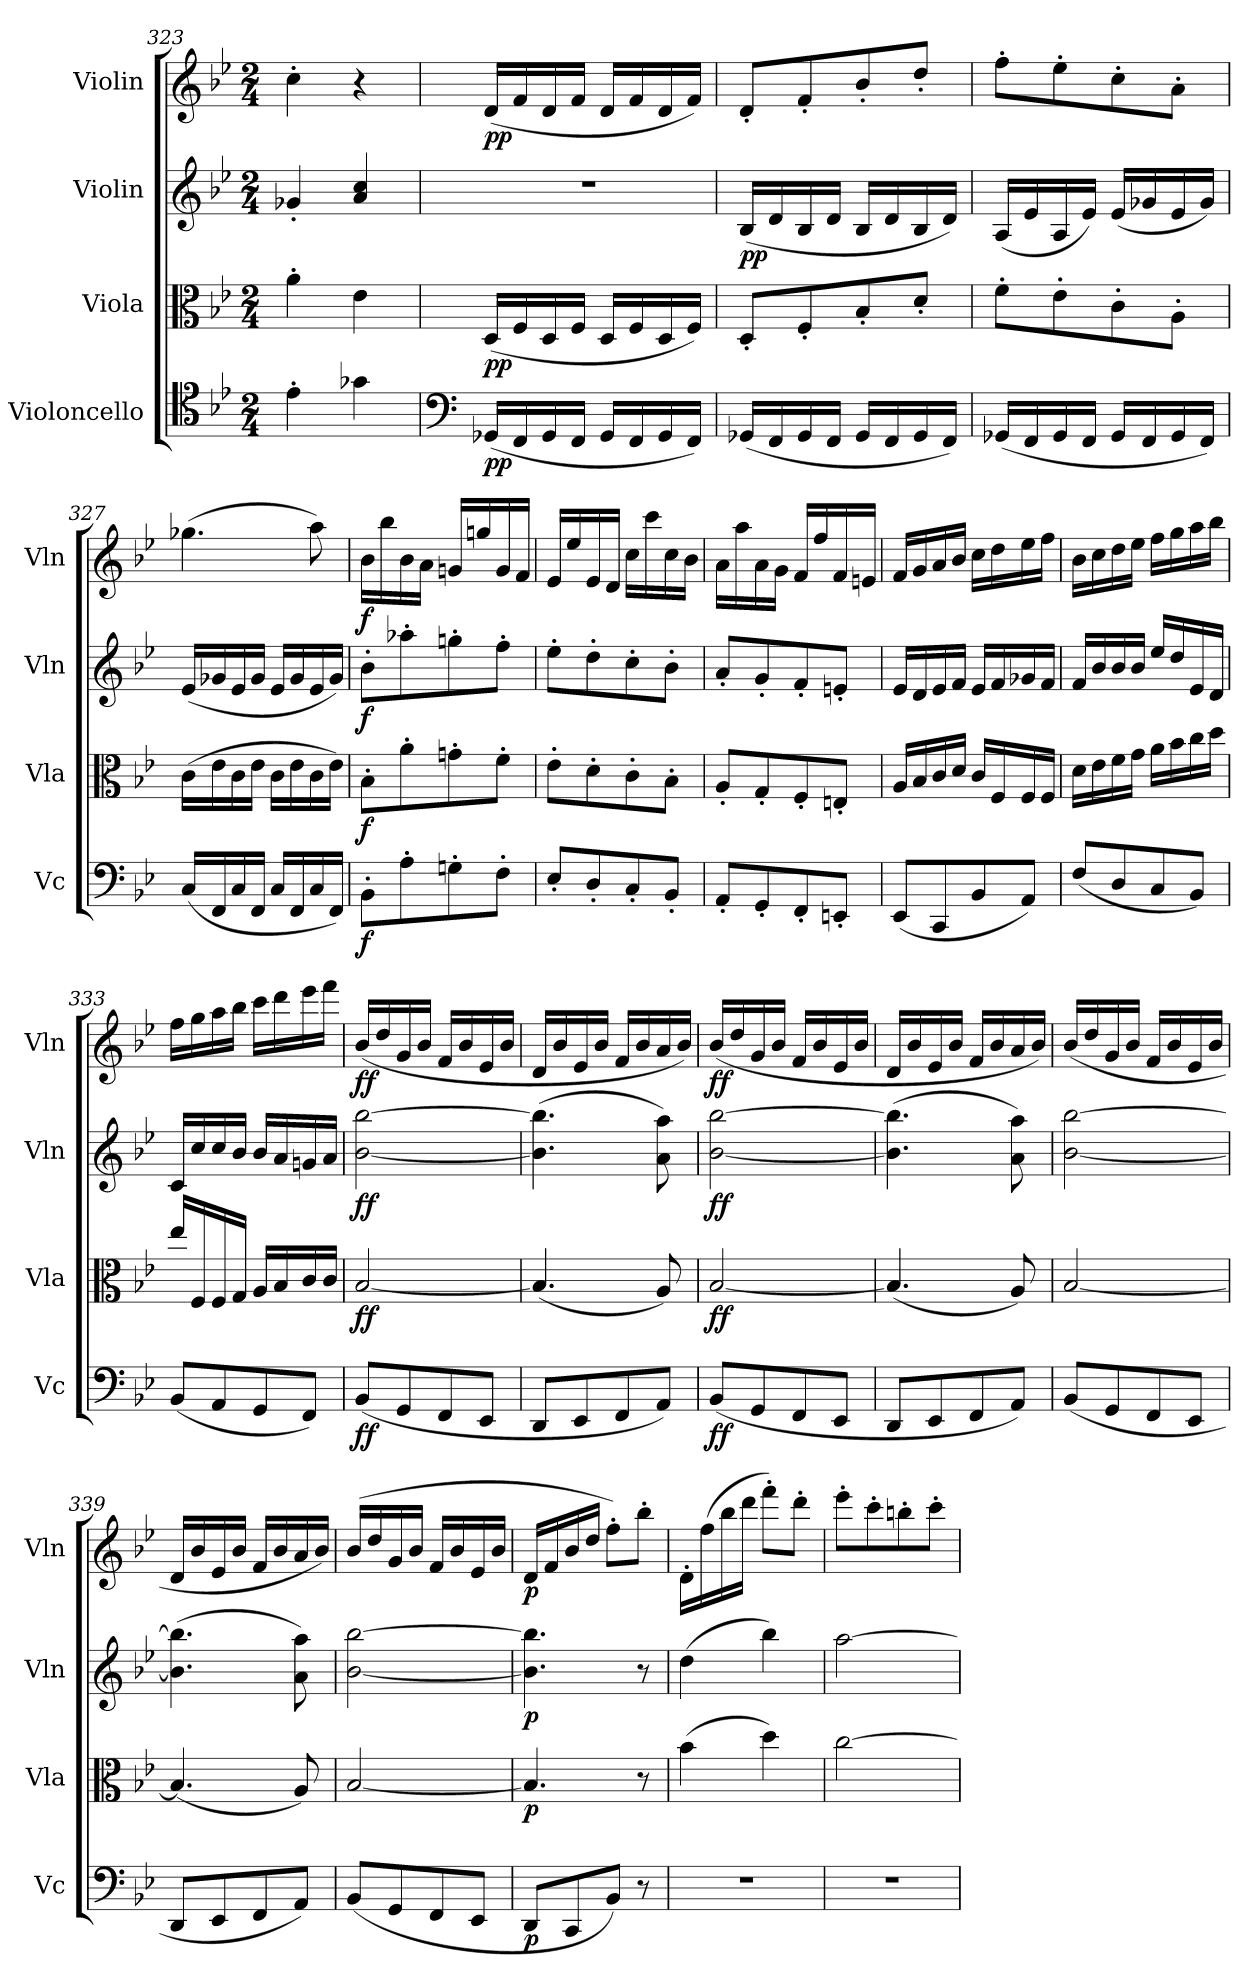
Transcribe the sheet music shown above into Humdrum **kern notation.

**kern	**dynam	**kern	**dynam	**kern	**dynam	**kern	**dynam
*part4	*part4	*part3	*part3	*part2	*part2	*part1	*part1
*staff4	*staff4	*staff3	*staff3	*staff2	*staff2	*staff1	*staff1
*I"Violoncello	*	*I"Viola	*	*I"Violin	*	*I"Violin	*
*I'Vc	*	*I'Vla	*	*I'Vln	*	*I'Vln	*
*clefC4	*	*clefC3	*	*clefG2	*	*clefG2	*
*k[b-e-]	*	*k[b-e-]	*	*k[b-e-]	*	*k[b-e-]	*
*M2/4	*	*M2/4	*	*M2/4	*	*M2/4	*
=323	=323	=323	=323	=323	=323	=323	=323
4e-'\	.	4a'\	.	4g-X'/	.	4cc'\	.
4g-X\	.	4e-\	.	4a/ 4cc/	.	4r	.
=324	=324	=324	=324	=324	=324	=324	=324
*clefF4	*	*	*	*	*	*	*
(16GG-X/LL	pp	(16D/LL	pp	2r	.	(16d/LL	pp
16FF/	.	16F/	.	.	.	16f/	.
16GG-/	.	16D/	.	.	.	16d/	.
16FF/JJ	.	16F/JJ	.	.	.	16f/JJ	.
16GG-/LL	.	16D/LL	.	.	.	16d/LL	.
16FF/	.	16F/	.	.	.	16f/	.
16GG-/	.	16D/	.	.	.	16d/	.
16FF/JJ)	.	16F/JJ)	.	.	.	16f/JJ)	.
=325	=325	=325	=325	=325	=325	=325	=325
(16GG-X/LL	.	8D'/L	.	(16B-/LL	pp	8d'/L	.
16FF/	.	.	.	16d/	.	.	.
16GG-/	.	8F'/	.	16B-/	.	8f'/	.
16FF/JJ	.	.	.	16d/JJ	.	.	.
16GG-/LL	.	8B-'/	.	16B-/LL	.	8b-'/	.
16FF/	.	.	.	16d/	.	.	.
16GG-/	.	8d'/J	.	16B-/	.	8dd'/J	.
16FF/JJ)	.	.	.	16d/JJ)	.	.	.
=326	=326	=326	=326	=326	=326	=326	=326
(16GG-X/LL	.	8f'\L	.	(16A/LL	.	8ff'\L	.
16FF/	.	.	.	16e-/	.	.	.
16GG-/	.	8e-'\	.	16A/	.	8ee-'\	.
16FF/JJ	.	.	.	16e-/JJ)	.	.	.
16GG-/LL	.	8c'\	.	(16e-/LL	.	8cc'\	.
16FF/	.	.	.	16g-X/	.	.	.
16GG-/	.	8A'\J	.	16e-/	.	8a'\J	.
16FF/JJ)	.	.	.	16g-/JJ)	.	.	.
=327	=327	=327	=327	=327	=327	=327	=327
(16C/LL	.	(16c\LL	.	(16e-/LL	.	(4.gg-X\	.
16FF/	.	16e-\	.	16g-X/	.	.	.
16C/	.	16c\	.	16e-/	.	.	.
16FF/JJ	.	16e-\JJ	.	16g-/JJ	.	.	.
16C/LL	.	16c\LL	.	16e-/LL	.	.	.
16FF/	.	16e-\	.	16g-/	.	.	.
16C/	.	16c\	.	16e-/	.	8aa\)	.
16FF/JJ)	.	16e-\JJ)	.	16g-/JJ)	.	.	.
=328	=328	=328	=328	=328	=328	=328	=328
8BB-'\L	f	8B-'\L	f	8b-'\L	f	16b-\LL	f
.	.	.	.	.	.	16bb-\	.
8A'\	.	8a'\	.	8aa-X'\	.	16b-\	.
.	.	.	.	.	.	16a\JJ	.
8Gn'\	.	8gn'\	.	8ggn'\	.	16gn/LL	.
.	.	.	.	.	.	16ggn/	.
8F'\J	.	8f'\J	.	8ff'\J	.	16g/	.
.	.	.	.	.	.	16f/JJ	.
=329	=329	=329	=329	=329	=329	=329	=329
8E-'/L	.	8e-'\L	.	8ee-'\L	.	16e-/LL	.
.	.	.	.	.	.	16ee-/	.
8D'/	.	8d'\	.	8dd'\	.	16e-/	.
.	.	.	.	.	.	16d/JJ	.
8C'/	.	8c'\	.	8cc'\	.	16cc\LL	.
.	.	.	.	.	.	16ccc\	.
8BB-'/J	.	8B-'\J	.	8b-'\J	.	16cc\	.
.	.	.	.	.	.	16b-\JJ	.
=330	=330	=330	=330	=330	=330	=330	=330
8AA'/L	.	8A'/L	.	8a'/L	.	16a\LL	.
.	.	.	.	.	.	16aa\	.
8GG'/	.	8G'/	.	8g'/	.	16a\	.
.	.	.	.	.	.	16g\JJ	.
8FF'/	.	8F'/	.	8f'/	.	16f/LL	.
.	.	.	.	.	.	16ff/	.
8EEn'/J	.	8En'/J	.	8en'/J	.	16f/	.
.	.	.	.	.	.	16en/JJ	.
=331	=331	=331	=331	=331	=331	=331	=331
(8EE-/L	.	16A/LL	.	16e-/LL	.	16f/LL	.
.	.	16B-/	.	16d/	.	16g/	.
8CC/	.	16c/	.	16e-/	.	16a/	.
.	.	16d/JJ	.	16f/JJ	.	16b-/JJ	.
8BB-/	.	16c/LL	.	16e-/LL	.	16cc\LL	.
.	.	16F/	.	16f/	.	16dd\	.
8AA/J)	.	16F/	.	16g-X/	.	16ee-\	.
.	.	16F/JJ	.	16f/JJ	.	16ff\JJ	.
=332	=332	=332	=332	=332	=332	=332	=332
(8F/L	.	16d\LL	.	16f/LL	.	16b-\LL	.
.	.	16e-\	.	16b-/	.	16cc\	.
8D/	.	16f\	.	16b-/	.	16dd\	.
.	.	16g\JJ	.	16b-/JJ	.	16ee-\JJ	.
8C/	.	16a\LL	.	16ee-/LL	.	16ff\LL	.
.	.	16b-\	.	16dd/	.	16gg\	.
8BB-/J)	.	16cc\	.	16e-/	.	16aa\	.
.	.	16dd\JJ	.	16d/JJ	.	16bb-\JJ	.
=333	=333	=333	=333	=333	=333	=333	=333
(8BB-/L	.	16ee-\LL	.	16c/LL	.	16ff\LL	.
.	.	16F/	.	16cc/	.	16gg\	.
8AA/	.	16F/	.	16cc/	.	16aa\	.
.	.	16G/JJ	.	16b-/JJ	.	16bb-\JJ	.
8GG/	.	16A/LL	.	16b-/LL	.	16ccc\LL	.
.	.	16B-/	.	16a/	.	16ddd\	.
8FF/J)	.	16c/	.	16gn/	.	16eee-\	.
.	.	16c/JJ	.	16a/JJ	.	16fff\JJ	.
=334	=334	=334	=334	=334	=334	=334	=334
(8BB-/L	ff	[2B-/	ff	[2b-\ [2bb-\	ff	(16b-/LL	ff
.	.	.	.	.	.	16dd/	.
8GG/	.	.	.	.	.	16g/	.
.	.	.	.	.	.	16b-/JJ	.
8FF/	.	.	.	.	.	16f/LL	.
.	.	.	.	.	.	16b-/	.
8EE-/J	.	.	.	.	.	16e-/	.
.	.	.	.	.	.	16b-/JJ	.
=335	=335	=335	=335	=335	=335	=335	=335
8DD/L	.	(4.B-/]	.	(4.b-]\ 4.bb-]\	.	16d/LL	.
.	.	.	.	.	.	16b-/	.
8EE-/	.	.	.	.	.	16e-/	.
.	.	.	.	.	.	16b-/JJ	.
8FF/	.	.	.	.	.	16f/LL	.
.	.	.	.	.	.	16b-/	.
8AA/J)	.	8A/)	.	8a\ 8aa\)	.	16a/	.
.	.	.	.	.	.	16b-/JJ)	.
=336	=336	=336	=336	=336	=336	=336	=336
(8BB-/L	ff	[2B-/	ff	[2b-\ [2bb-\	ff	(16b-/LL	ff
.	.	.	.	.	.	16dd/	.
8GG/	.	.	.	.	.	16g/	.
.	.	.	.	.	.	16b-/JJ	.
8FF/	.	.	.	.	.	16f/LL	.
.	.	.	.	.	.	16b-/	.
8EE-/J	.	.	.	.	.	16e-/	.
.	.	.	.	.	.	16b-/JJ	.
=337	=337	=337	=337	=337	=337	=337	=337
8DD/L	.	(4.B-/]	.	(4.b-]\ 4.bb-]\	.	16d/LL	.
.	.	.	.	.	.	16b-/	.
8EE-/	.	.	.	.	.	16e-/	.
.	.	.	.	.	.	16b-/JJ	.
8FF/	.	.	.	.	.	16f/LL	.
.	.	.	.	.	.	16b-/	.
8AA/J)	.	8A/)	.	8a\ 8aa\)	.	16a/	.
.	.	.	.	.	.	16b-/JJ)	.
=338	=338	=338	=338	=338	=338	=338	=338
(8BB-/L	.	[2B-/	.	[2b-\ [2bb-\	.	(16b-/LL	.
.	.	.	.	.	.	16dd/	.
8GG/	.	.	.	.	.	16g/	.
.	.	.	.	.	.	16b-/JJ	.
8FF/	.	.	.	.	.	16f/LL	.
.	.	.	.	.	.	16b-/	.
8EE-/J	.	.	.	.	.	16e-/	.
.	.	.	.	.	.	16b-/JJ	.
=339	=339	=339	=339	=339	=339	=339	=339
8DD/L	.	(4.B-/]	.	(4.b-]\ 4.bb-]\	.	16d/LL	.
.	.	.	.	.	.	16b-/	.
8EE-/	.	.	.	.	.	16e-/	.
.	.	.	.	.	.	16b-/JJ	.
8FF/	.	.	.	.	.	16f/LL	.
.	.	.	.	.	.	16b-/	.
8AA/J)	.	8A/)	.	8a\ 8aa\)	.	16a/	.
.	.	.	.	.	.	16b-/JJ)	.
=340	=340	=340	=340	=340	=340	=340	=340
(8BB-/L	.	[2B-/	.	[2b-\ [2bb-\	.	(16b-/LL	.
.	.	.	.	.	.	16dd/	.
8GG/	.	.	.	.	.	16g/	.
.	.	.	.	.	.	16b-/JJ	.
8FF/	.	.	.	.	.	16f/LL	.
.	.	.	.	.	.	16b-/	.
8EE-/J	.	.	.	.	.	16e-/	.
.	.	.	.	.	.	16b-/JJ	.
=341	=341	=341	=341	=341	=341	=341	=341
8DD/L	p	4.B-/]	p	4.b-]\ 4.bb-]\	p	16d/LL	p
.	.	.	.	.	.	16f/	.
8CC/	.	.	.	.	.	16b-/	.
.	.	.	.	.	.	16dd/JJ	.
8BB-/J)	.	.	.	.	.	8ff'\L)	.
8r	.	8r	.	8r	.	8bb-'\J	.
=342	=342	=342	=342	=342	=342	=342	=342
2r	.	(4b-\	.	(4dd\	.	16d'\LL	.
.	.	.	.	.	.	(16ff\	.
.	.	.	.	.	.	16bb-\	.
.	.	.	.	.	.	16ddd\JJ	.
.	.	4dd\)	.	4bb-\)	.	8fff'\L)	.
.	.	.	.	.	.	8ddd'\J	.
=343	=343	=343	=343	=343	=343	=343	=343
2r	.	[2cc\	.	[2aa\	.	8eee-'\L	.
.	.	.	.	.	.	8ccc'\	.
.	.	.	.	.	.	8bbn'\	.
.	.	.	.	.	.	8ccc'\J	.
=	=	=	=	=	=	=	=
*-	*-	*-	*-	*-	*-	*-	*-
